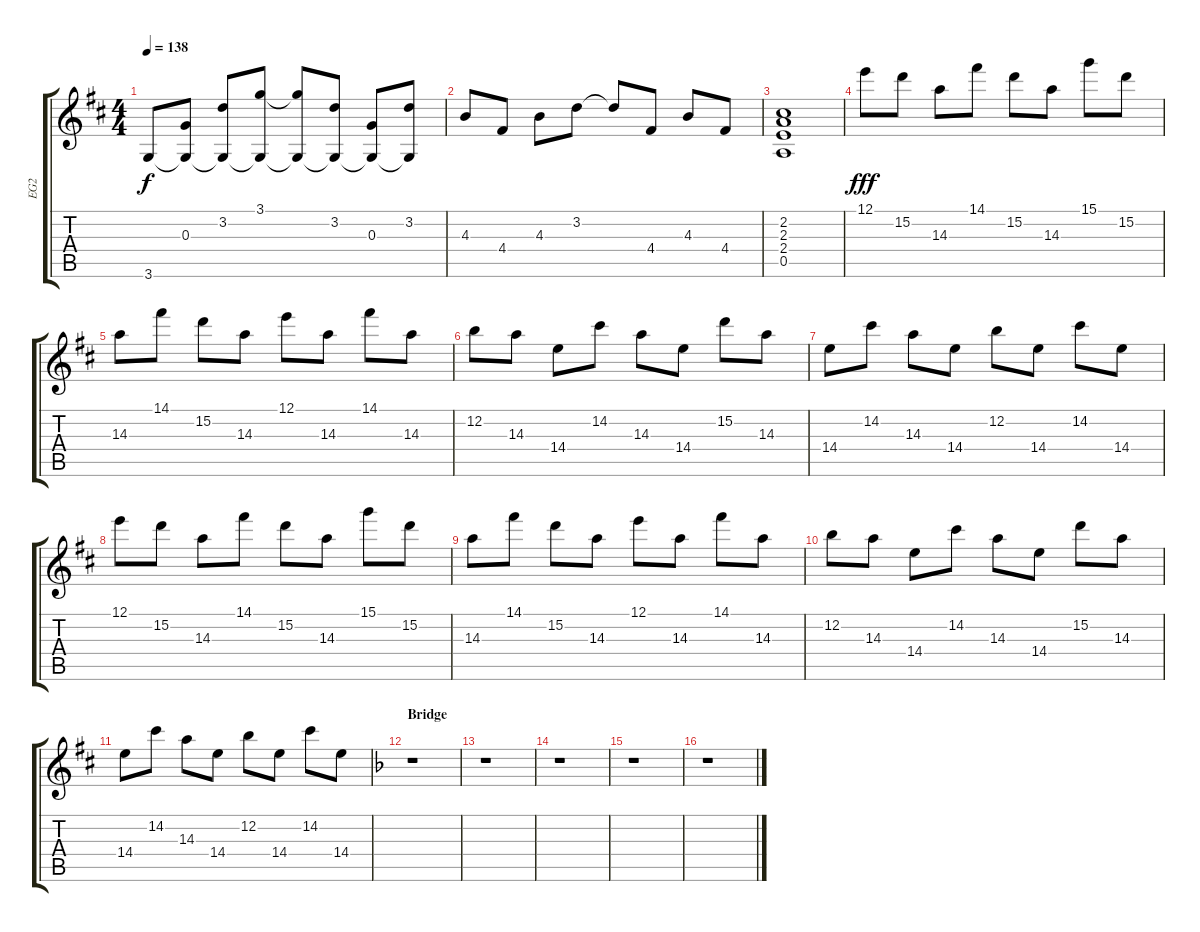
\track ("EG2" "EG2") {instrument distortionguitar}
\staff {score tabs}
\tuning (E4 B3 G3 D3 A2 E2) {hide}
\ts (4 4)
\tempo 138
\clef g2
\ks d
3.6.8{dy f} (0.3 3.6{t}).8 (3.2 3.6{t}).8 (3.1 3.6{t}).8 (3.1{t} 3.6{t}).8 (3.2 3.6{t}).8 (0.3 3.6{t}).8 (3.2 3.6{t}).8 |
4.3.8 4.4.8 4.3.8 3.2.8 3.2{t}.8 4.4.8 4.3.8 4.4.8 |
(2.2 2.3 2.4 0.5).1 |
12.1.8{dy fff} 15.2.8 14.3.8 14.1.8 15.2.8 14.3.8 15.1.8 15.2.8 |
14.3.8 14.1.8 15.2.8 14.3.8 12.1.8 14.3.8 14.1.8 14.3.8 |
12.2.8 14.3.8 14.4.8 14.2.8 14.3.8 14.4.8 15.2.8 14.3.8 |
14.4.8 14.2.8 14.3.8 14.4.8 12.2.8 14.4.8 14.2.8 14.4.8 |
12.1.8 15.2.8 14.3.8 14.1.8 15.2.8 14.3.8 15.1.8 15.2.8 |
14.3.8 14.1.8 15.2.8 14.3.8 12.1.8 14.3.8 14.1.8 14.3.8 |
12.2.8 14.3.8 14.4.8 14.2.8 14.3.8 14.4.8 15.2.8 14.3.8 |
14.4.8 14.2.8 14.3.8 14.4.8 12.2.8 14.4.8 14.2.8 14.4.8 |
\section ("" "Bridge")
\ks f
r.1 |
r.1 |
r.1 |
r.1 |
r.1
